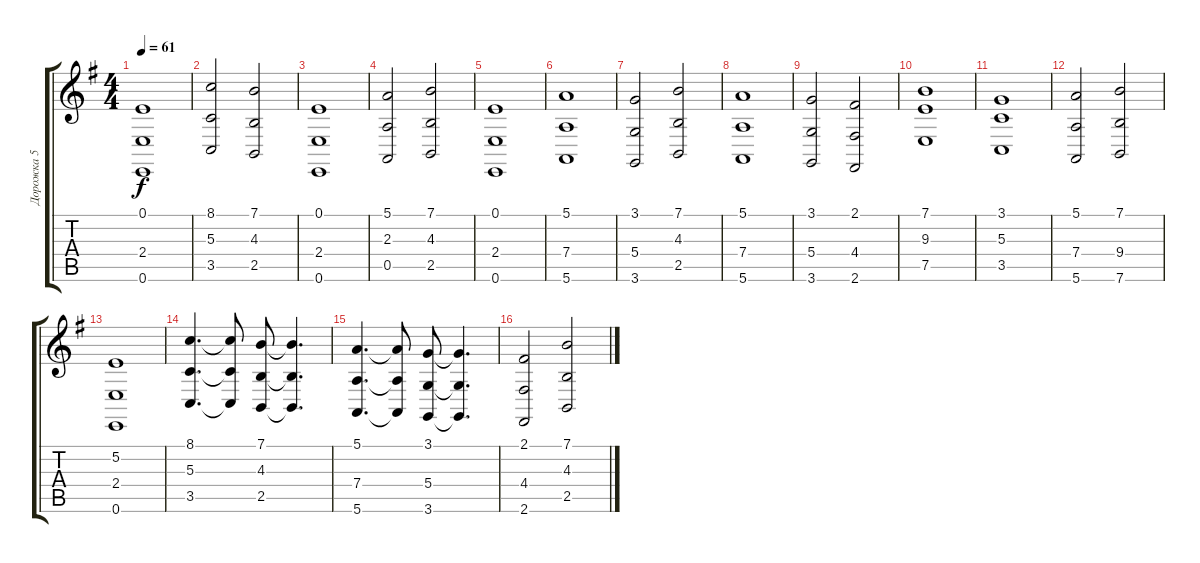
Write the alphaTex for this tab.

\track ("Дорожка 5" "Дорожка 5") {instrument tremolostrings}
\staff {score tabs}
\tuning (E4 B3 G3 D3 A2 E2) {hide}
\ts (4 4)
\tempo 61
\clef g2
\ks g
(0.1 2.4 0.6).1{dy f} |
(8.1 5.3 3.5).2 (7.1 4.3 2.5).2 |
(0.1 2.4 0.6).1 |
(5.1 2.3 0.5).2 (7.1 4.3 2.5).2 |
(0.1 2.4 0.6).1 |
(5.1 7.4 5.6).1 |
(3.1 5.4 3.6).2 (7.1 4.3 2.5).2 |
(5.1 7.4 5.6).1 |
(3.1 5.4 3.6).2 (2.1 4.4 2.6).2 |
(7.1 9.3 7.5).1 |
(3.1 5.3 3.5).1 |
(5.1 7.4 5.6).2 (7.1 9.4 7.6).2 |
(5.2 2.4 0.6).1 |
(8.1 5.3 3.5).4{d} (8.1{t} 5.3{t} 3.5{t}).8 (7.1 4.3 2.5).8 (7.1{t} 4.3{t} 2.5{t}).4{d} |
(5.1 7.4 5.6).4{d} (5.1{t} 7.4{t} 5.6{t}).8 (3.1 5.4 3.6).8 (3.1{t} 5.4{t} 3.6{t}).4{d} |
(2.1 4.4 2.6).2 (7.1 4.3 2.5).2
